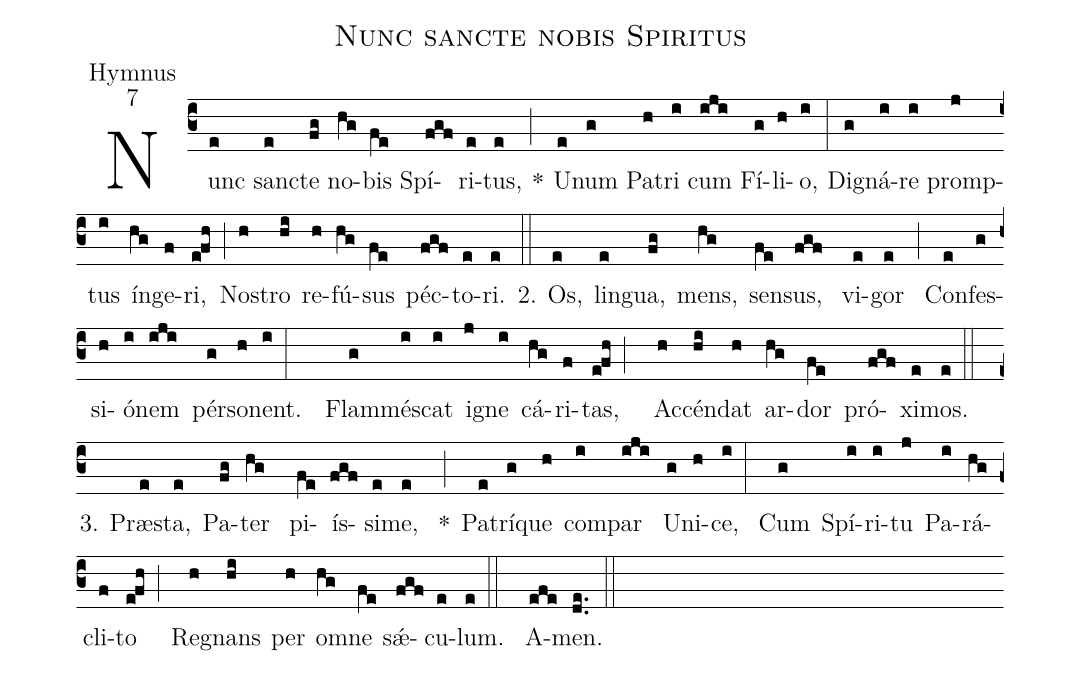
name:Nunc sancte nobis Spiritus;
office-part:Hymnus;
mode:7;
%%
(c3)Nunc(e) san(e)cte(fg) no(hg)bis(fe) Spí(fgf)ri(e)tus,(e) *(;)
U(e)num(g) Pa(h)tri(i) cum(iji) Fí(g)li(h)o,(i) (:) Dig(g)ná(i)re(i) promp(j)tus(i) ín(hg)ge(f)ri,(e!fh) (;)
Nos(h)tro(hi) re(h)fú(hg)sus(fe) péc(fgf)to(e)ri.(e) (::)

2. Os,(e) lin(e)gua,(fg) mens,(hg) sen(fe)sus, (fgf) vi(e)gor (e) (;)
Con(e)fes(g)si(h)ó(i)nem(iji) pér(g)so(h)nent. (i:)
Flam(g)més(i)cat(i) i(j)gne(i) cá(hg)ri(f)tas, (e!fh;)
Ac(h)cén(hi)dat(h) ar(hg)dor(fe) pró(fgf)xi(e)mos. (e::)

3. Præ(e)sta,(e) Pa(fg)ter (hg) pi(fe)ís(fgf)si(e)me, (e) *(;)
Pa(e)trí(g)que(h) com(i)par(iji) U(g)ni(h)ce, (i:)
Cum(g) Spí(i)ri(i)tu(j) Pa(i)rá(hg)cli(f)to (e!fh;)
Re(h)gnans(hi) per(h) om(hg)ne(fe) sǽ(fgf)cu(e)lum. (e::)
A(efe)men. (de..::)
